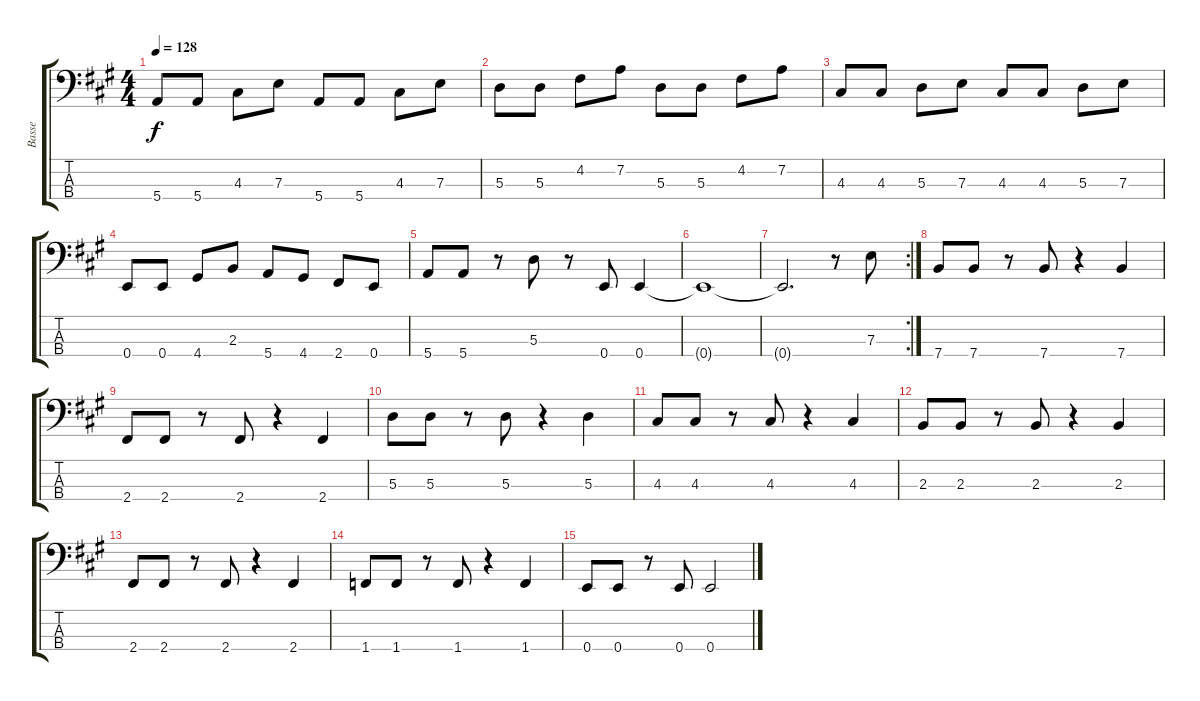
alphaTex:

\track ("Basse" "Basse") {instrument electricbassfinger}
\staff {score tabs}
\tuning (G2 D2 A1 E1) {hide}
\ts (4 4)
\tempo 128
\clef f4
\ks a
5.4.8{dy f} 5.4.8 4.3.8 7.3.8 5.4.8 5.4.8 4.3.8 7.3.8 |
5.3.8 5.3.8 4.2.8 7.2.8 5.3.8 5.3.8 4.2.8 7.2.8 |
4.3.8 4.3.8 5.3.8 7.3.8 4.3.8 4.3.8 5.3.8 7.3.8 |
0.4.8 0.4.8 4.4.8 2.3.8 5.4.8 4.4.8 2.4.8 0.4.8 |
5.4.8 5.4.8 r.8 5.3.8 r.8 0.4.8 0.4.4 |
0.4{t}.1 |
\rc 2
0.4{t}.2{d} r.8 7.3.8 |
7.4.8 7.4.8 r.8 7.4.8 r.4 7.4.4 |
2.4.8 2.4.8 r.8 2.4.8 r.4 2.4.4 |
5.3.8 5.3.8 r.8 5.3.8 r.4 5.3.4 |
4.3.8 4.3.8 r.8 4.3.8 r.4 4.3.4 |
2.3.8 2.3.8 r.8 2.3.8 r.4 2.3.4 |
2.4.8 2.4.8 r.8 2.4.8 r.4 2.4.4 |
1.4.8 1.4.8 r.8 1.4.8 r.4 1.4.4 |
0.4.8 0.4.8 r.8 0.4.8 0.4.2
